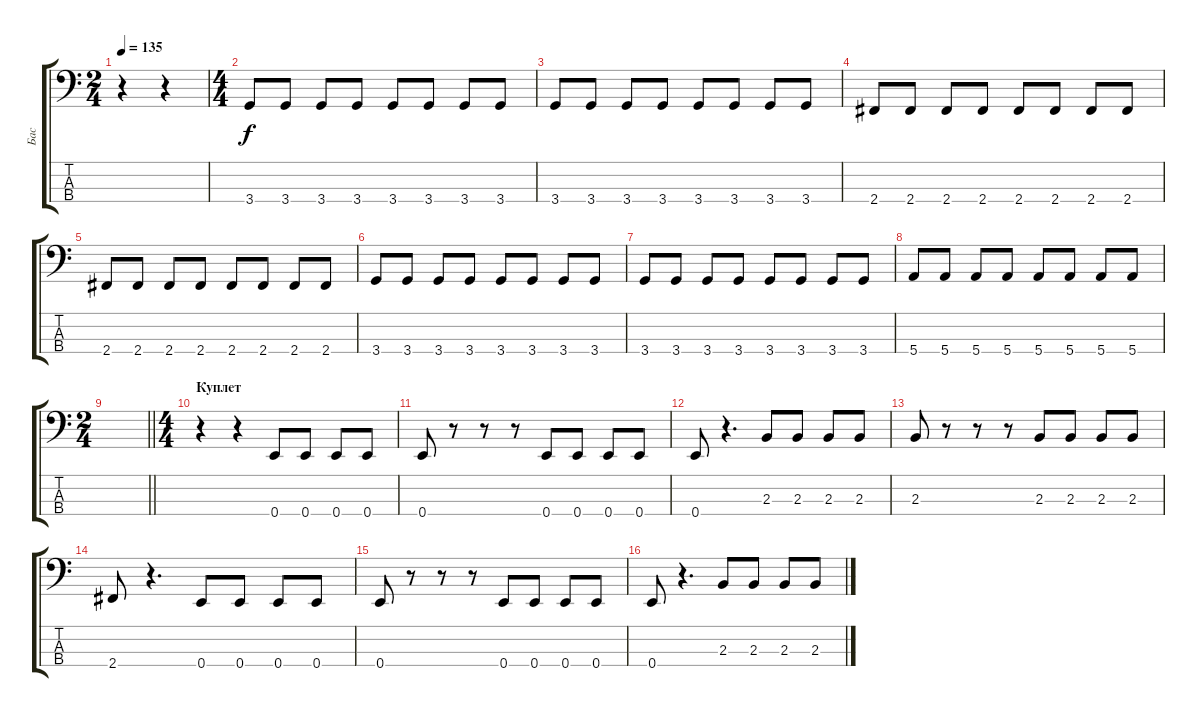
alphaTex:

\track ("Бас" "Бас") {instrument electricbassfinger}
\staff {score tabs}
\tuning (G2 D2 A1 E1) {hide}
\ts (2 4)
\tempo 135
\clef f4
\ks c
r.4{dy f} r.4 |
\ts (4 4)
3.4.8 3.4.8 3.4.8 3.4.8 3.4.8 3.4.8 3.4.8 3.4.8 |
3.4.8 3.4.8 3.4.8 3.4.8 3.4.8 3.4.8 3.4.8 3.4.8 |
2.4.8 2.4.8 2.4.8 2.4.8 2.4.8 2.4.8 2.4.8 2.4.8 |
2.4.8 2.4.8 2.4.8 2.4.8 2.4.8 2.4.8 2.4.8 2.4.8 |
3.4.8 3.4.8 3.4.8 3.4.8 3.4.8 3.4.8 3.4.8 3.4.8 |
3.4.8 3.4.8 3.4.8 3.4.8 3.4.8 3.4.8 3.4.8 3.4.8 |
5.4.8 5.4.8 5.4.8 5.4.8 5.4.8 5.4.8 5.4.8 5.4.8 |
\ts (2 4)
\barLineRight lightlight
|
\ts (4 4)
\section ("" "Куплет")
r.4 r.4 0.4.8 0.4.8 0.4.8 0.4.8 |
0.4.8 r.8 r.8 r.8 0.4.8 0.4.8 0.4.8 0.4.8 |
0.4.8 r.4{d} 2.3.8 2.3.8 2.3.8 2.3.8 |
2.3.8 r.8 r.8 r.8 2.3.8 2.3.8 2.3.8 2.3.8 |
2.4.8 r.4{d} 0.4.8 0.4.8 0.4.8 0.4.8 |
0.4.8 r.8 r.8 r.8 0.4.8 0.4.8 0.4.8 0.4.8 |
0.4.8 r.4{d} 2.3.8 2.3.8 2.3.8 2.3.8
